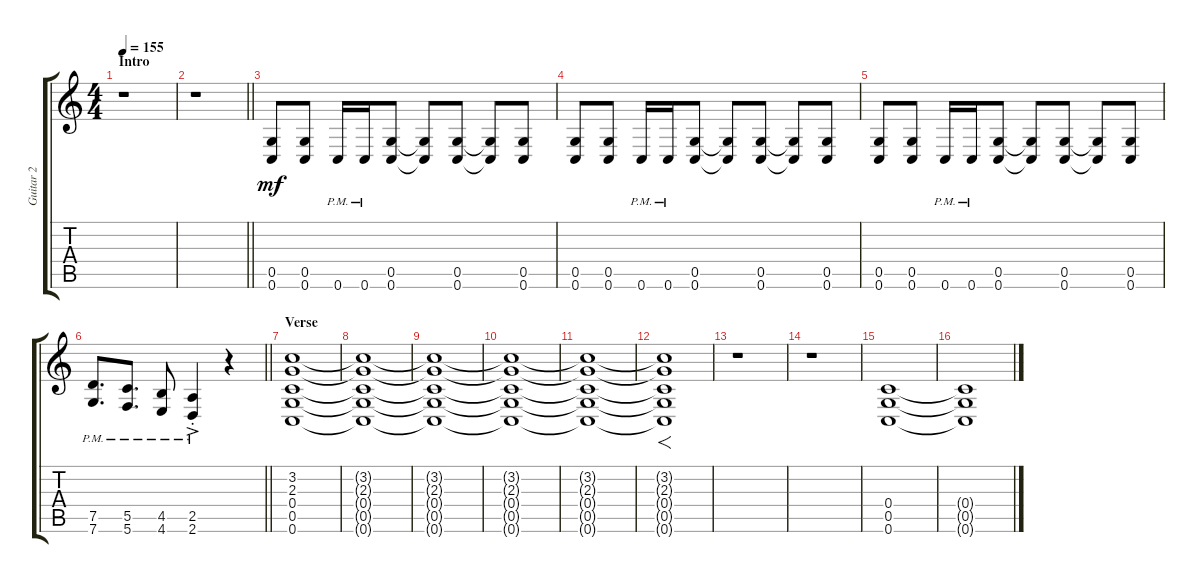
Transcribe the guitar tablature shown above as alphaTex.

\track ("Guitar 2" "Guitar 2") {instrument overdrivenguitar}
\staff {score tabs}
\tuning (D4 A3 F3 C3 G2 C2) {hide}
\ts (4 4)
\section ("" "Intro")
\tempo 155
\clef g2
\ks c
r.1{dy mf instrument overdrivenguitar} |
\barLineRight lightlight
r.1 |
(0.5 0.6).8 (0.5 0.6).8 0.6{pm}.16 0.6{pm}.16 (0.5 0.6).8 (0.5{t} 0.6{t}).8 (0.5 0.6).8 (0.5{t} 0.6{t}).8 (0.5 0.6).8 |
(0.5 0.6).8 (0.5 0.6).8 0.6{pm}.16 0.6{pm}.16 (0.5 0.6).8 (0.5{t} 0.6{t}).8 (0.5 0.6).8 (0.5{t} 0.6{t}).8 (0.5 0.6).8 |
(0.5 0.6).8 (0.5 0.6).8 0.6{pm}.16 0.6{pm}.16 (0.5 0.6).8 (0.5{t} 0.6{t}).8 (0.5 0.6).8 (0.5{t} 0.6{t}).8 (0.5 0.6).8 |
\barLineRight lightlight
(7.5{pm} 7.6{pm}).8{d} (5.5{pm} 5.6{pm}).8{d} (4.5{pm} 4.6{pm}).8 (2.5{ac pm st} 2.6{ac pm st}).4 r.4 |
\section ("" "Verse")
(3.2 2.3 0.4 0.5 0.6).1 |
(3.2{t} 2.3{t} 0.4{t} 0.5{t} 0.6{t}).1 |
(3.2{t} 2.3{t} 0.4{t} 0.5{t} 0.6{t}).1 |
(3.2{t} 2.3{t} 0.4{t} 0.5{t} 0.6{t}).1 |
(3.2{t} 2.3{t} 0.4{t} 0.5{t} 0.6{t}).1 |
(3.2{t} 2.3{t} 0.4{t} 0.5{t} 0.6{t}).1{f} |
r.1 |
r.1 |
(0.4 0.5 0.6).1 |
(0.4{t} 0.5{t} 0.6{t}).1
